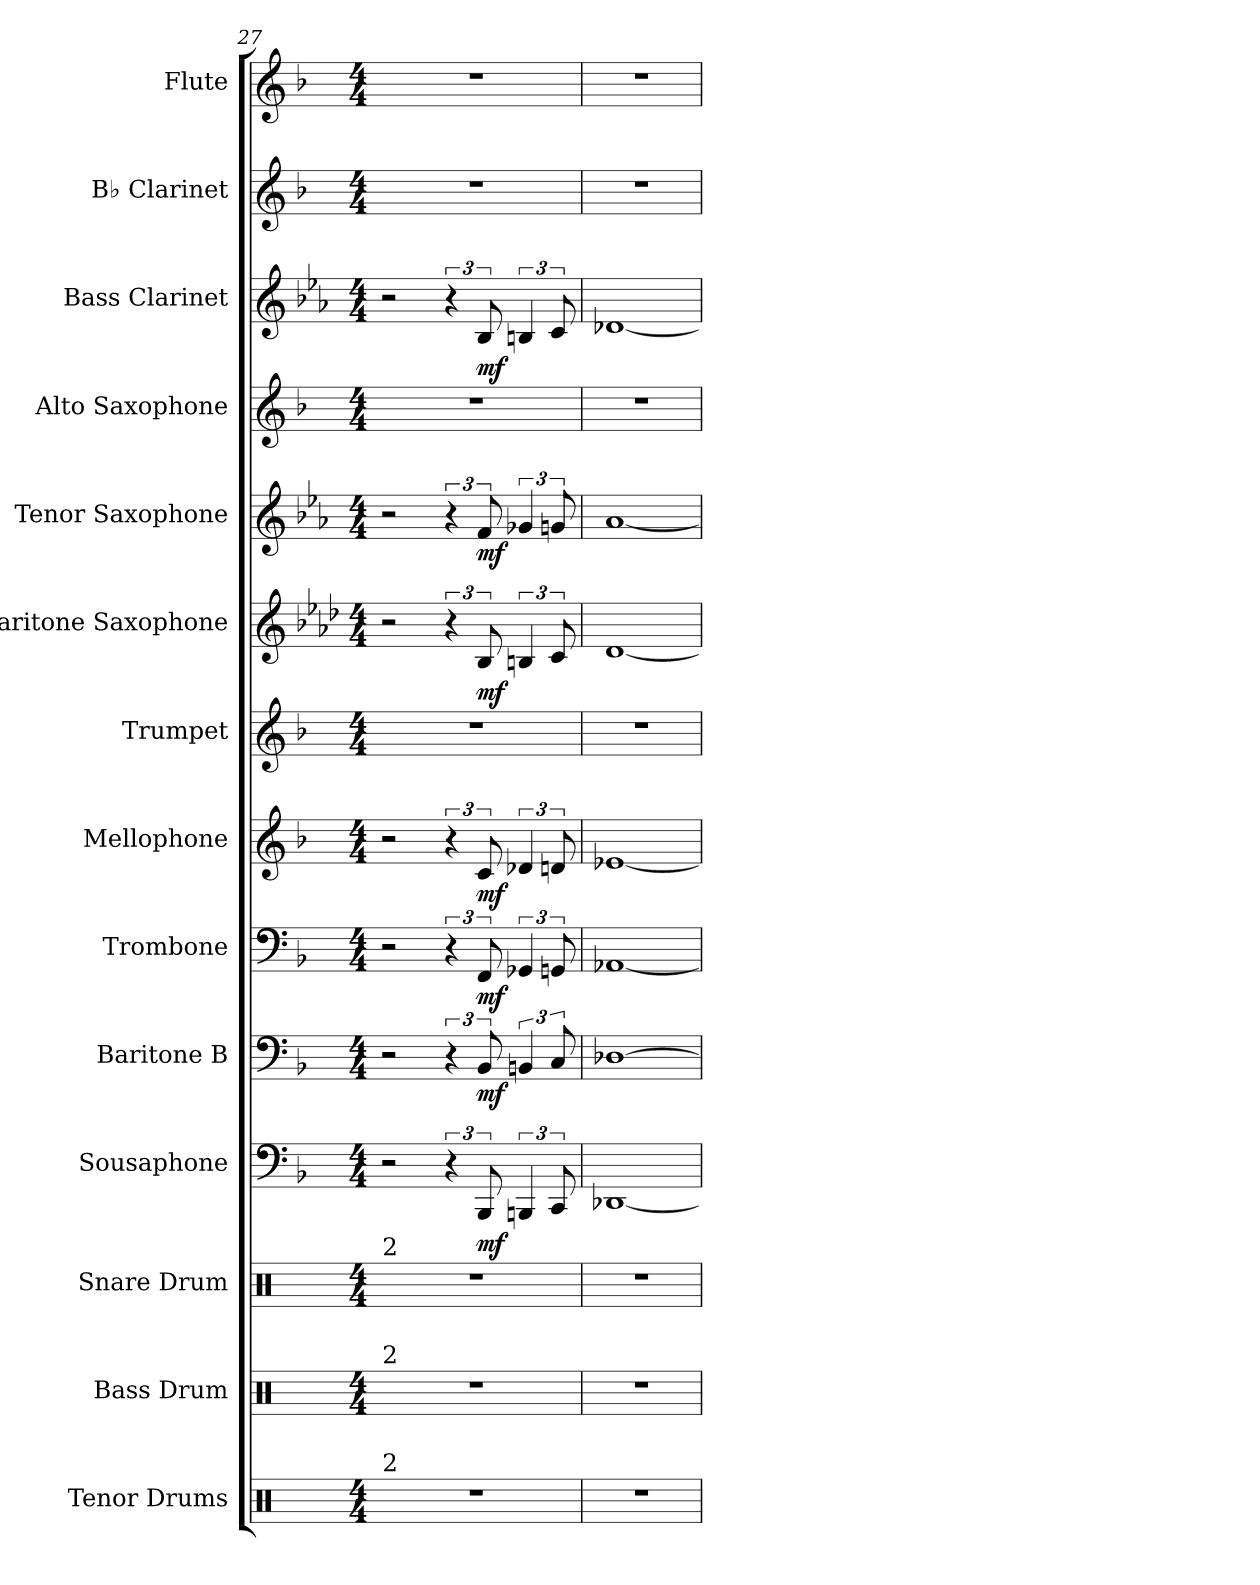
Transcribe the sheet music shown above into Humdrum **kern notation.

**kern	**kern	**kern	**kern	**dynam	**kern	**dynam	**kern	**dynam	**kern	**dynam	**kern	**kern	**dynam	**kern	**dynam	**kern	**kern	**dynam	**kern	**kern
*part14	*part13	*part12	*part11	*part11	*part10	*part10	*part9	*part9	*part8	*part8	*part7	*part6	*part6	*part5	*part5	*part4	*part3	*part3	*part2	*part1
*staff14	*staff13	*staff12	*staff11	*staff11	*staff10	*staff10	*staff9	*staff9	*staff8	*staff8	*staff7	*staff6	*staff6	*staff5	*staff5	*staff4	*staff3	*staff3	*staff2	*staff1
*I"Tenor Drums	*I"Bass Drum	*I"Snare Drum	*I"Sousaphone	*	*I"Baritone B	*	*I"Trombone	*	*I"Mellophone	*	*I"Trumpet	*I"Baritone Saxophone	*	*I"Tenor Saxophone	*	*I"Alto Saxophone	*I"Bass Clarinet	*	*I"B♭ Clarinet	*I"Flute
*I'TD	*I'B. Dr.	*I'SD	*I'Sou	*	*I'Bar B	*	*I'Tbn	*	*I'Mel	*	*I'Tpt	*I'B Sax	*	*I'T Sax	*	*I'A Sax	*I'B Cl	*	*I'Cl	*I'F
*clefX	*clefX	*clefX	*clefF4	*	*clefF4	*	*clefF4	*	*clefG2	*	*clefG2	*clefG2	*	*clefG2	*	*clefG2	*clefG2	*	*clefG2	*clefG2
*	*	*	*	*	*	*	*	*	*ITrd4c7	*	*ITrd1c2	*ITrd12c21	*	*ITrd8c14	*	*ITrd5c9	*ITrd8c14	*	*ITrd1c2	*
*k[]	*k[]	*k[]	*k[b-]	*	*k[b-]	*	*k[b-]	*	*k[b-e-]	*	*k[b-e-a-]	*k[b-e-a-d-]	*	*k[b-e-a-]	*	*k[b-e-a-d-]	*k[b-e-a-]	*	*k[b-e-a-]	*k[b-]
*M4/4	*M4/4	*M4/4	*M4/4	*	*M4/4	*	*M4/4	*	*M4/4	*	*M4/4	*M4/4	*	*M4/4	*	*M4/4	*M4/4	*	*M4/4	*M4/4
=27	=27	=27	=27	=27	=27	=27	=27	=27	=27	=27	=27	=27	=27	=27	=27	=27	=27	=27	=27	=27
!	!	!LO:TX:a:t=2	!	!	!	!	!	!	!	!	!	!	!	!	!	!	!	!	!	!
!	!LO:TX:a:t=2	!	!	!	!	!	!	!	!	!	!	!	!	!	!	!	!	!	!	!
!LO:TX:a:t=2	!	!	!	!	!	!	!	!	!	!	!	!	!	!	!	!	!	!	!	!
1r	1r	1r	2r	.	2r	.	2r	.	2r	.	1r	2r	.	2r	.	1r	2r	.	1r	1r
.	.	.	6r	.	6r	.	6r	.	6r	.	.	6r	.	6r	.	.	6r	.	.	.
!	!	!	!	!LO:DY:b	!	!LO:DY:b	!	!LO:DY:b	!	!LO:DY:b	!	!	!LO:DY:b	!	!LO:DY:b	!	!	!LO:DY:b	!	!
.	.	.	12BBB-/	mf	12BB-/	mf	12FF/	mf	12F/	mf	.	12BB-/	mf	12F/	mf	.	12BB-/	mf	.	.
.	.	.	6BBBn/	.	6BBn/	.	6GG-X/	.	6G-X/	.	.	6BBn/	.	6G-X/	.	.	6BBn/	.	.	.
.	.	.	12CC/	.	12C/	.	12GGn/	.	12Gn/	.	.	12C/	.	12Gn/	.	.	12C/	.	.	.
=28	=28	=28	=28	=28	=28	=28	=28	=28	=28	=28	=28	=28	=28	=28	=28	=28	=28	=28	=28	=28
1r	1r	1r	[1DD-X	.	[1D-X	.	[1AA-X	.	[1A-X	.	1r	[1D-	.	[1A-	.	1r	[1D-X	.	1r	1r
=	=	=	=	=	=	=	=	=	=	=	=	=	=	=	=	=	=	=	=	=
*-	*-	*-	*-	*-	*-	*-	*-	*-	*-	*-	*-	*-	*-	*-	*-	*-	*-	*-	*-	*-
